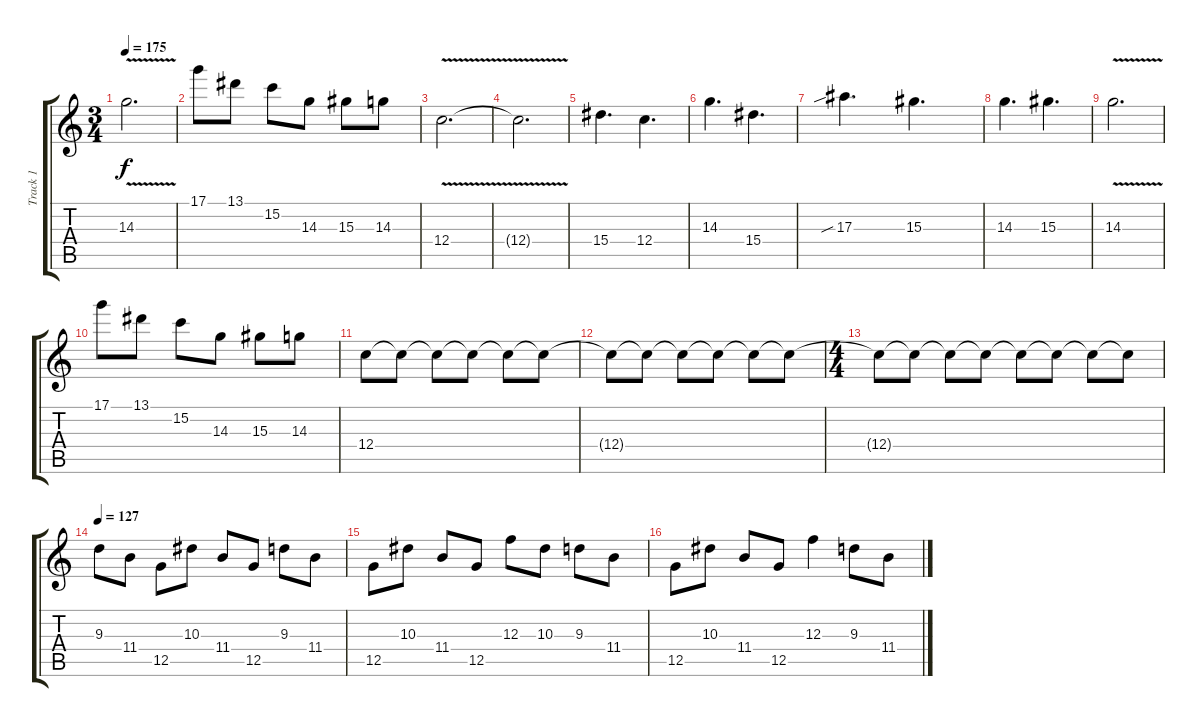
\track ("Track 1" "Track 1") {instrument distortionguitar}
\staff {score tabs}
\tuning (D4 A3 F3 C3 G2 C2) {hide}
\ts (3 4)
\tempo 175
\clef g2
\ks c
14.3{v}.2{d dy f} |
17.1.8 13.1.8 15.2.8 14.3.8 15.3.8 14.3.8 |
12.4{v}.2{d} |
12.4{t}.2{d} |
15.4.4{d} 12.4.4{d} |
14.3.4{d} 15.4.4{d} |
17.3{sib}.4{d} 15.3.4{d} |
14.3.4{d} 15.3.4{d} |
14.3{v}.2{d} |
17.1.8 13.1.8 15.2.8 14.3.8 15.3.8 14.3.8 |
12.4.8 12.4{t}.8 12.4{t}.8 12.4{t}.8 12.4{t}.8 12.4{t}.8 |
12.4{t}.8 12.4{t}.8 12.4{t}.8 12.4{t}.8 12.4{t}.8 12.4{t}.8 |
\ts (4 4)
12.4{t}.8 12.4{t}.8 12.4{t}.8 12.4{t}.8 12.4{t}.8 12.4{t}.8 12.4{t}.8 12.4{t}.8 |
\tempo 127
9.3.8 11.4.8 12.5.8 10.3.8 11.4.8 12.5.8 9.3.8 11.4.8 |
12.5.8 10.3.8 11.4.8 12.5.8 12.3.8 10.3.8 9.3.8 11.4.8 |
12.5.8 10.3.8 11.4.8 12.5.8 12.3.4 9.3.8 11.4.8
